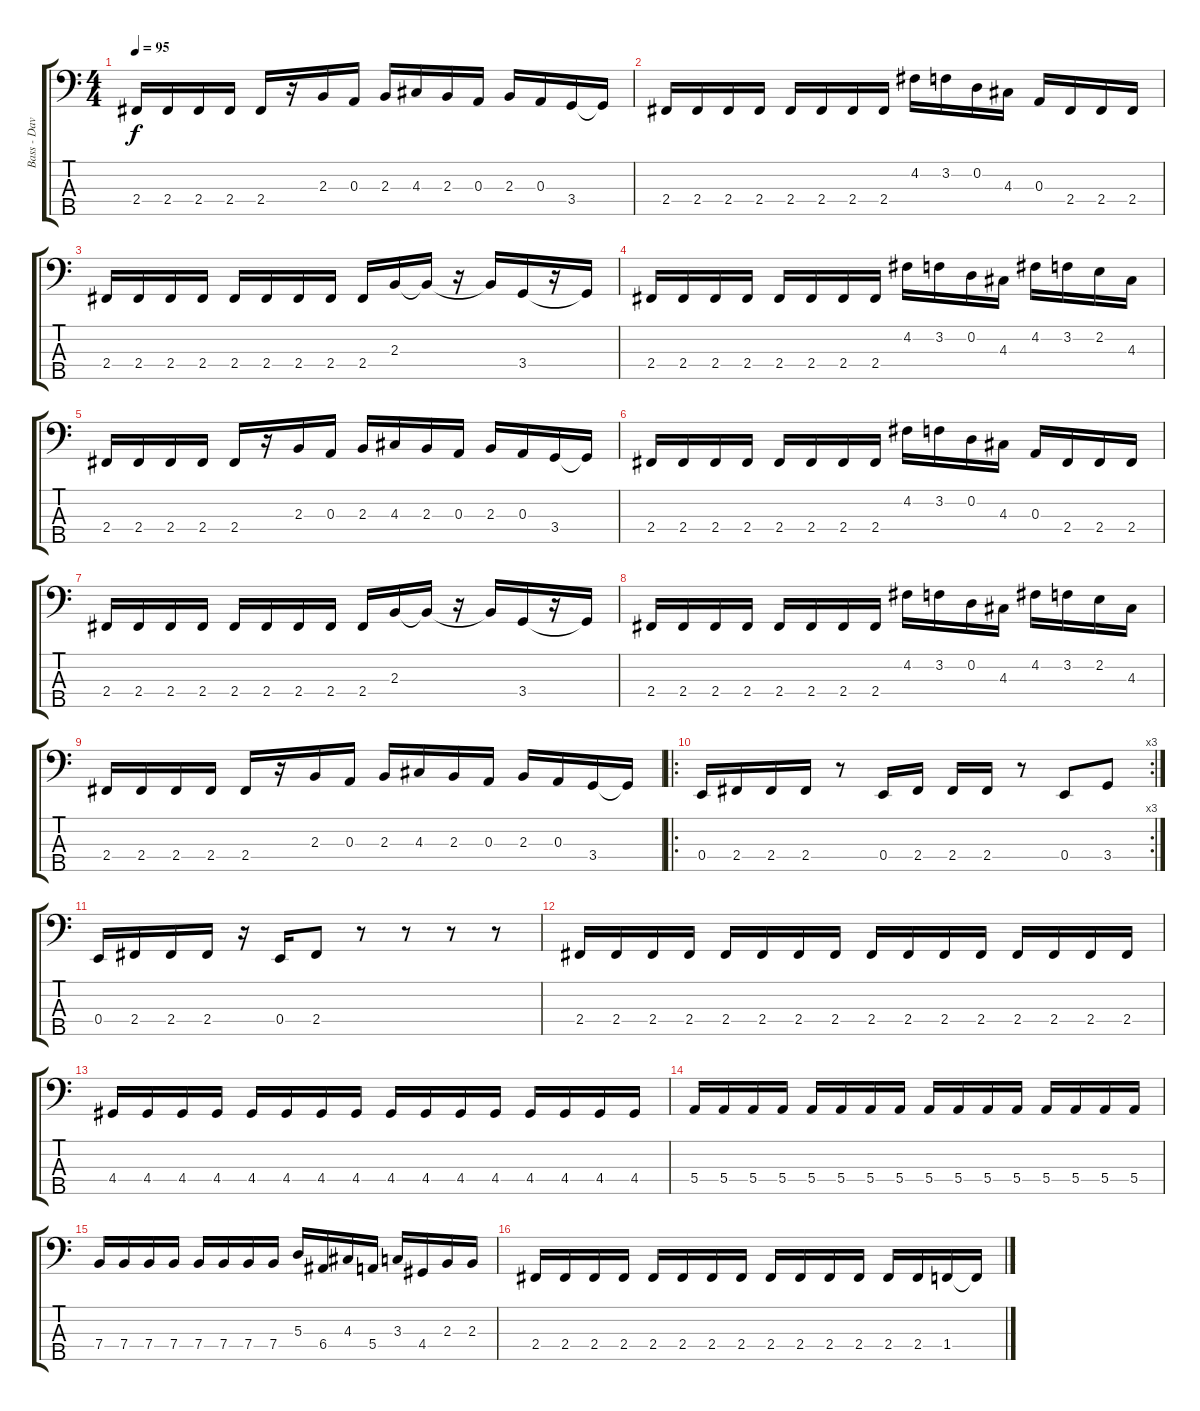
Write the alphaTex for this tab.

\track ("Bass - David Eleffson" "Bass - Dav") {instrument electricbasspick}
\staff {score tabs}
\tuning (G2 D2 A1 E1 B0) {hide}
\ts (4 4)
\tempo 95
\clef f4
\ks c
2.4.16{dy f} 2.4.16 2.4.16 2.4.16 2.4.16 r.16 2.3.16 0.3.16 2.3.16 4.3.16 2.3.16 0.3.16 2.3.16 0.3.16 3.4.16 3.4{t}.16 |
2.4.16 2.4.16 2.4.16 2.4.16 2.4.16 2.4.16 2.4.16 2.4.16 4.2.16 3.2.16 0.2.16 4.3.16 0.3.16 2.4.16 2.4.16 2.4.16 |
2.4.16 2.4.16 2.4.16 2.4.16 2.4.16 2.4.16 2.4.16 2.4.16 2.4.16 2.3.16 2.3{t}.16 r.16 2.3{t}.16 3.4.16 r.16 3.4{t}.16 |
2.4.16 2.4.16 2.4.16 2.4.16 2.4.16 2.4.16 2.4.16 2.4.16 4.2.16 3.2.16 0.2.16 4.3.16 4.2.16 3.2.16 2.2.16 4.3.16 |
2.4.16 2.4.16 2.4.16 2.4.16 2.4.16 r.16 2.3.16 0.3.16 2.3.16 4.3.16 2.3.16 0.3.16 2.3.16 0.3.16 3.4.16 3.4{t}.16 |
2.4.16 2.4.16 2.4.16 2.4.16 2.4.16 2.4.16 2.4.16 2.4.16 4.2.16 3.2.16 0.2.16 4.3.16 0.3.16 2.4.16 2.4.16 2.4.16 |
2.4.16 2.4.16 2.4.16 2.4.16 2.4.16 2.4.16 2.4.16 2.4.16 2.4.16 2.3.16 2.3{t}.16 r.16 2.3{t}.16 3.4.16 r.16 3.4{t}.16 |
2.4.16 2.4.16 2.4.16 2.4.16 2.4.16 2.4.16 2.4.16 2.4.16 4.2.16 3.2.16 0.2.16 4.3.16 4.2.16 3.2.16 2.2.16 4.3.16 |
2.4.16 2.4.16 2.4.16 2.4.16 2.4.16 r.16 2.3.16 0.3.16 2.3.16 4.3.16 2.3.16 0.3.16 2.3.16 0.3.16 3.4.16 3.4{t}.16 |
\ro
\rc 3
0.4.16 2.4.16 2.4.16 2.4.16 r.8 0.4.16 2.4.16 2.4.16 2.4.16 r.8 0.4.8 3.4.8 |
0.4.16 2.4.16 2.4.16 2.4.16 r.16 0.4.16 2.4.8 r.8 r.8 r.8 r.8 |
2.4.16 2.4.16 2.4.16 2.4.16 2.4.16 2.4.16 2.4.16 2.4.16 2.4.16 2.4.16 2.4.16 2.4.16 2.4.16 2.4.16 2.4.16 2.4.16 |
4.4.16 4.4.16 4.4.16 4.4.16 4.4.16 4.4.16 4.4.16 4.4.16 4.4.16 4.4.16 4.4.16 4.4.16 4.4.16 4.4.16 4.4.16 4.4.16 |
5.4.16 5.4.16 5.4.16 5.4.16 5.4.16 5.4.16 5.4.16 5.4.16 5.4.16 5.4.16 5.4.16 5.4.16 5.4.16 5.4.16 5.4.16 5.4.16 |
7.4.16 7.4.16 7.4.16 7.4.16 7.4.16 7.4.16 7.4.16 7.4.16 5.3.16 6.4.16 4.3.16 5.4.16 3.3.16 4.4.16 2.3.16 2.3.16 |
2.4.16 2.4.16 2.4.16 2.4.16 2.4.16 2.4.16 2.4.16 2.4.16 2.4.16 2.4.16 2.4.16 2.4.16 2.4.16 2.4.16 1.4.16 1.4{t}.16
